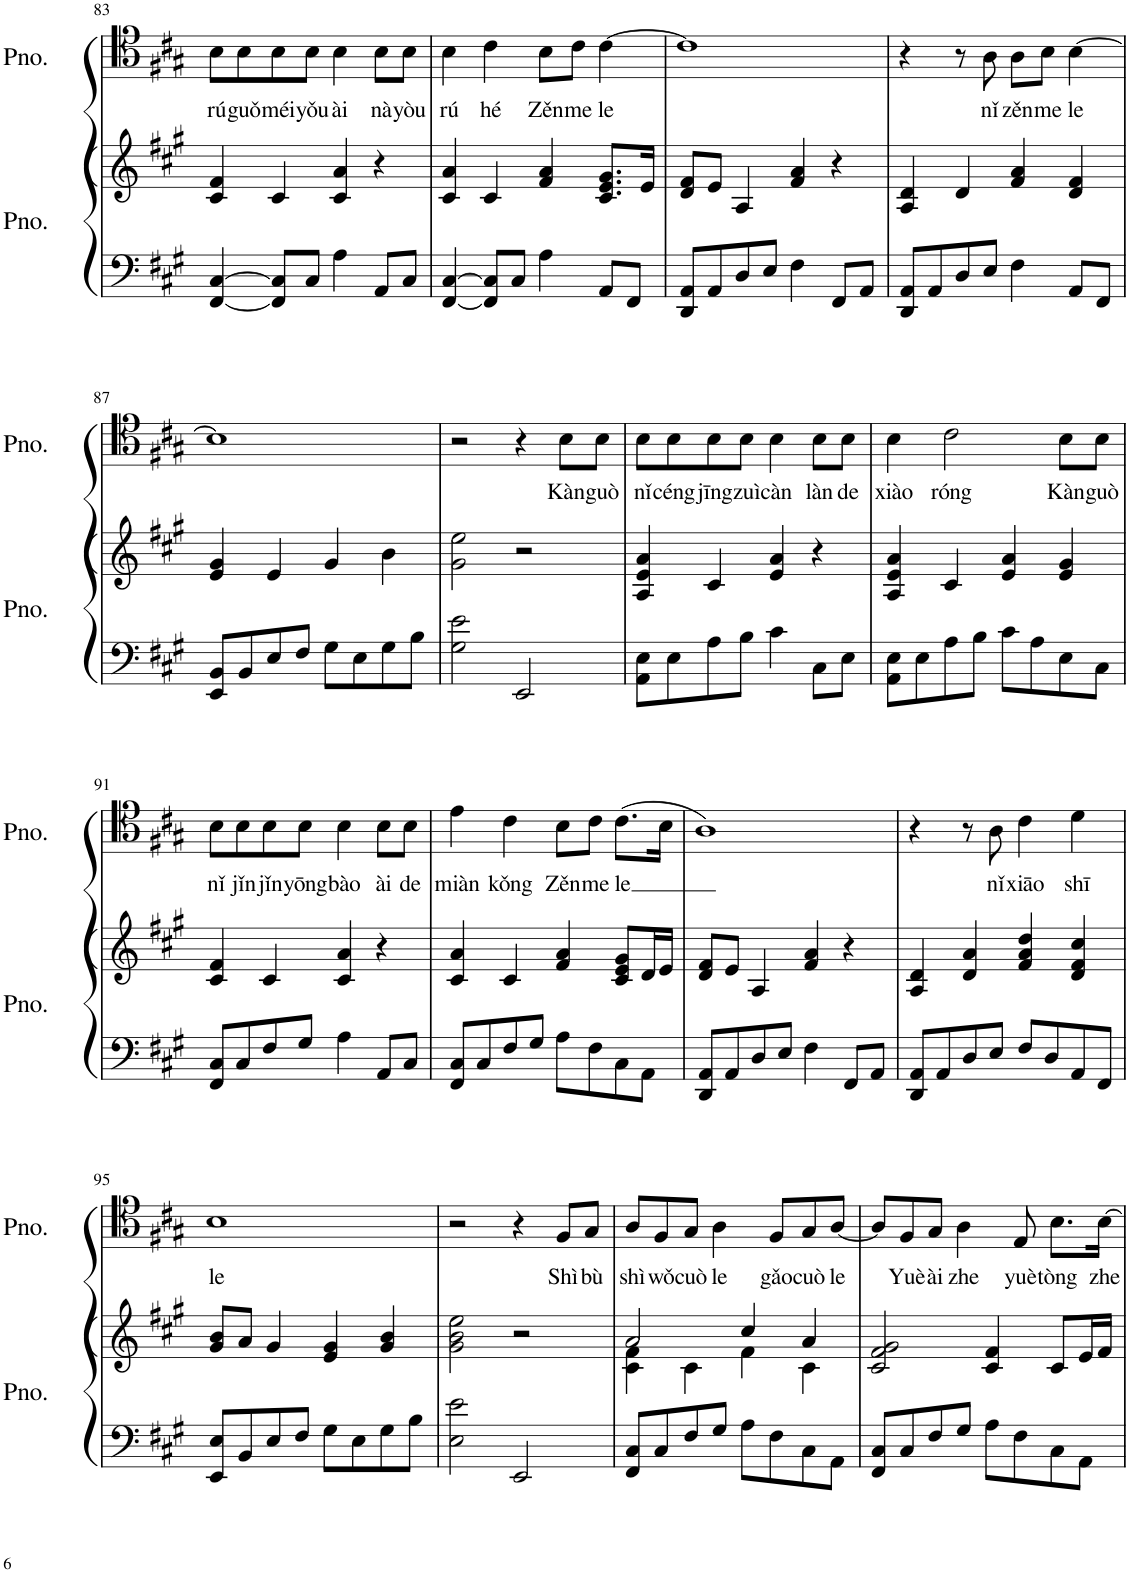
**kern	**kern	**kern	**text
*part2	*part2	*part1	*part1
*staff3	*staff2	*staff1	*staff1
*I"Piano	*	*I"Piano	*
*I'Pno.	*	*I'Pno.	*
!!LO:PB:g=z
*clefF4	*clefG2	*clefC4	*
*k[f#c#g#]	*k[f#c#g#]	*k[f#c#g#]	*
*M4/4	*M4/4	*M4/4	*
=83	=83	=83	=83
!	!	!	!LO:LY:b
[4FF#/ [4C#/	4c#/ 4f#/	8B\L	rú
!	!	!	!LO:LY:b
.	.	8B\	guǒ
!	!	!	!LO:LY:b
8FF#/] 8C#/]L	4c#/	8B\	méi
!	!	!	!LO:LY:b
8C#/J	.	8B\J	yǒu
!	!	!	!LO:LY:b
4A\	4c#/ 4a/	4B\	ài
!	!	!	!LO:LY:b
8AA/L	4r	8B\L	nà
!	!	!	!LO:LY:b
8C#/J	.	8B\J	yòu
=84	=84	=84	=84
!	!	!	!LO:LY:b
[4FF#/ [4C#/	4c#/ 4a/	4B\	rú
!	!	!	!LO:LY:b
8FF#/] 8C#/]L	4c#/	4c#\	hé
8C#/J	.	.	.
!	!	!	!LO:LY:b
4A\	4f#/ 4a/	8B\L	Zěn
!	!	!	!LO:LY:b
.	.	8c#\J	me
!	!	!	!LO:LY:b
8AA/L	8.c#/ 8.e/ 8.g#/L	[4c#\	le
8FF#/J	.	.	.
.	16e/Jk	.	.
=85	=85	=85	=85
8DD/ 8AA/L	8d/ 8f#/L	1c#]	.
8AA/	8e/J	.	.
8D/	4A/	.	.
8E/J	.	.	.
4F#\	4f#/ 4a/	.	.
8FF#/L	4r	.	.
8AA/J	.	.	.
=86	=86	=86	=86
8DD/ 8AA/L	4A/ 4d/	4r	.
8AA/	.	.	.
8D/	4d/	8r	.
!	!	!	!LO:LY:b
8E/J	.	8A\	nǐ
!	!	!	!LO:LY:b
4F#\	4f#/ 4a/	8A\L	zěn
!	!	!	!LO:LY:b
.	.	8B\J	me
!	!	!	!LO:LY:b
8AA/L	4d/ 4f#/	[4B\	le
8FF#/J	.	.	.
!!LO:LB:g=z
=87	=87	=87	=87
8EE/ 8BB/L	4e/ 4g#/	1B]	.
8BB/	.	.	.
8E/	4e/	.	.
8F#/J	.	.	.
8G#\L	4g#/	.	.
8E\	.	.	.
8G#\	4b\	.	.
8B\J	.	.	.
=88	=88	=88	=88
2G#\ 2e\	2g#\ 2ee\	2r	.
2EE/	2r	4r	.
!	!	!	!LO:LY:b
.	.	8B\L	Kàn
!	!	!	!LO:LY:b
.	.	8B\J	guò
=89	=89	=89	=89
!	!	!	!LO:LY:b
8AA\ 8E\L	4A/ 4e/ 4a/	8B\L	nǐ
!	!	!	!LO:LY:b
8E\	.	8B\	céng
!	!	!	!LO:LY:b
8A\	4c#/	8B\	jīng
!	!	!	!LO:LY:b
8B\J	.	8B\J	zuì
!	!	!	!LO:LY:b
4c#\	4e/ 4a/	4B\	càn
!	!	!	!LO:LY:b
8C#\L	4r	8B\L	làn
!	!	!	!LO:LY:b
8E\J	.	8B\J	de
=90	=90	=90	=90
!	!	!	!LO:LY:b
8AA\ 8E\L	4A/ 4e/ 4a/	4B\	xiào
8E\	.	.	.
!	!	!	!LO:LY:b
8A\	4c#/	2c#\	róng
8B\J	.	.	.
8c#\L	4e/ 4a/	.	.
8A\	.	.	.
!	!	!	!LO:LY:b
8E\	4e/ 4g#/	8B\L	Kàn
!	!	!	!LO:LY:b
8C#\J	.	8B\J	guò
!!LO:LB:g=z
=91	=91	=91	=91
!	!	!	!LO:LY:b
8FF#/ 8C#/L	4c#/ 4f#/	8B\L	nǐ
!	!	!	!LO:LY:b
8C#/	.	8B\	jǐn
!	!	!	!LO:LY:b
8F#/	4c#/	8B\	jǐn
!	!	!	!LO:LY:b
8G#/J	.	8B\J	yōng
!	!	!	!LO:LY:b
4A\	4c#/ 4a/	4B\	bào
!	!	!	!LO:LY:b
8AA/L	4r	8B\L	ài
!	!	!	!LO:LY:b
8C#/J	.	8B\J	de
=92	=92	=92	=92
!	!	!	!LO:LY:b
8FF#/ 8C#/L	4c#/ 4a/	4e\	miàn
8C#/	.	.	.
!	!	!	!LO:LY:b
8F#/	4c#/	4c#\	kǒng
8G#/J	.	.	.
!	!	!	!LO:LY:b
8A\L	4f#/ 4a/	8B\L	Zěn
!	!	!	!LO:LY:b
8F#\	.	8c#\J	me
!	!	!	!LO:LY:b
8C#\	8c#/ 8e/ 8g#/L	(8.c#\L	le
8AA\J	16d/L	.	.
.	16e/JJ	16B\Jk	.
=93	=93	=93	=93
8DD/ 8AA/L	8d/ 8f#/L	1A)	.
8AA/	8e/J	.	.
8D/	4A/	.	.
8E/J	.	.	.
4F#\	4f#/ 4a/	.	.
8FF#/L	4r	.	.
8AA/J	.	.	.
=94	=94	=94	=94
8DD/ 8AA/L	4A/ 4d/	4r	.
8AA/	.	.	.
8D/	4d/ 4a/	8r	.
!	!	!	!LO:LY:b
8E/J	.	8A\	nǐ
!	!	!	!LO:LY:b
8F#/L	4f#/ 4a/ 4dd/	4c#\	xiāo
8D/	.	.	.
!	!	!	!LO:LY:b
8AA/	4d/ 4f#/ 4cc#/	4d\	shī
8FF#/J	.	.	.
!!LO:LB:g=z
=95	=95	=95	=95
!	!	!	!LO:LY:b
8EE/ 8E/L	8g#/ 8b/L	1B	le
8BB/	8a/J	.	.
8E/	4g#/	.	.
8F#/J	.	.	.
8G#\L	4e/ 4g#/	.	.
8E\	.	.	.
8G#\	4g#/ 4b/	.	.
8B\J	.	.	.
=96	=96	=96	=96
2E\ 2e\	2g#\ 2b\ 2ee\	2r	.
2EE/	2r	4r	.
!	!	!	!LO:LY:b
.	.	8F#/L	Shì
!	!	!	!LO:LY:b
.	.	8G#/J	bù
=97	=97	=97	=97
*	*^	*	*
!	!	!	!	!LO:LY:b
8FF#/ 8C#/L	2a/	4c#\ 4f#\	8A/L	shì
!	!	!	!	!LO:LY:b
8C#/	.	.	8F#/	wǒ
!	!	!	!	!LO:LY:b
8F#/	.	4c#\	8G#/J	cuò
!	!	!	!	!LO:LY:b
8G#/J	.	.	4A\	le
8A\L	4cc#/	4f#\	.	.
!	!	!	!	!LO:LY:b
8F#\	.	.	8F#/L	gǎo
!	!	!	!	!LO:LY:b
8C#\	4a/	4c#\	8G#/	cuò
!	!	!	!	!LO:LY:b
8AA\J	.	.	[8A/J	le
*	*v	*v	*	*
=98	=98	=98	=98
8FF#/ 8C#/L	2c#/ 2f#/ 2g#/	8A/L]	.
!	!	!	!LO:LY:b
8C#/	.	8F#/	Yuè
!	!	!	!LO:LY:b
8F#/	.	8G#/J	ài
!	!	!	!LO:LY:b
8G#/J	.	4A\	zhe
8A\L	4c#/ 4f#/	.	.
!	!	!	!LO:LY:b
8F#\	.	8E/	yuè
!	!	!	!LO:LY:b
8C#\	8c#/L	8.B\L	tòng
8AA\J	16e/L	.	.
!	!	!	!LO:LY:b
.	16f#/JJ	[16B\Jk	zhe
=	=	=	=
*-	*-	*-	*-
